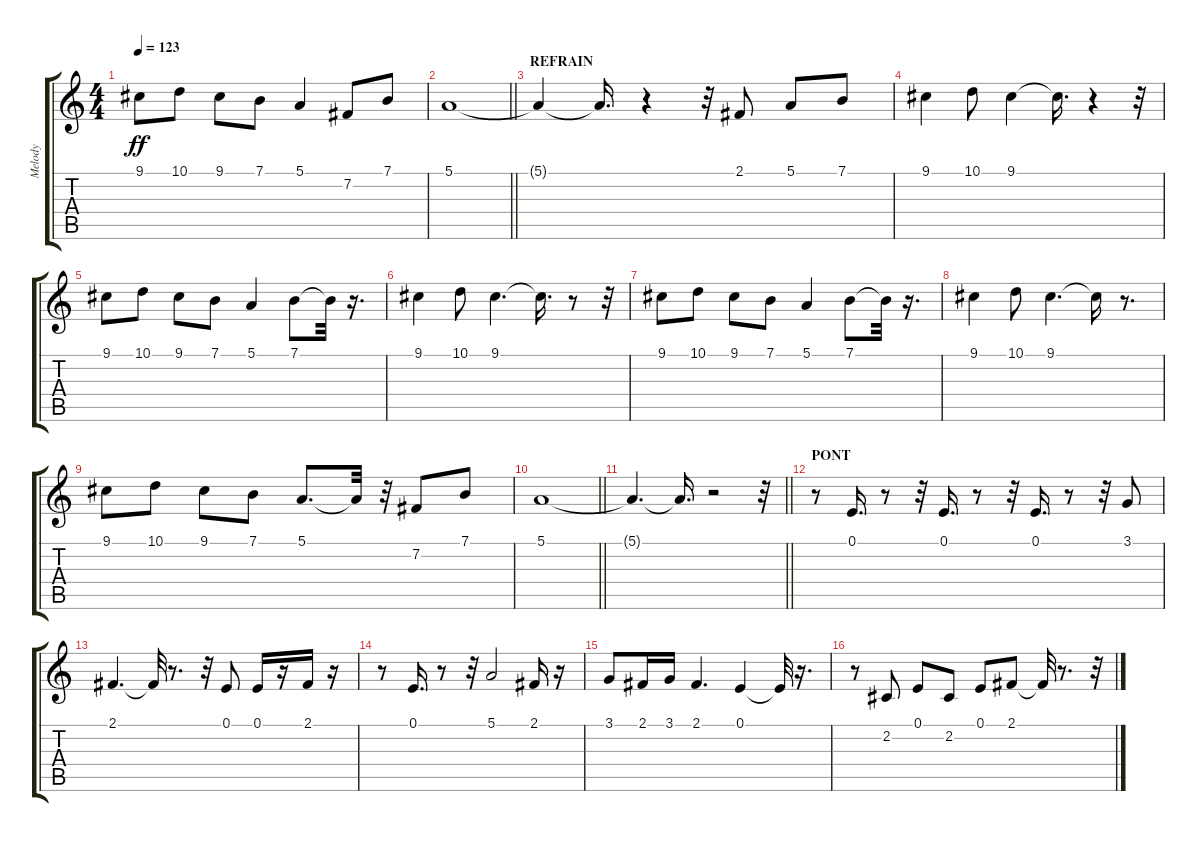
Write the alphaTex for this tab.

\track ("Melody" "Melody") {instrument acousticgrandpiano}
\staff {score tabs}
\tuning (E4 B3 G3 D3 A2 E2) {hide}
\ts (4 4)
\tempo 123
\clef g2
\ks c
9.1.8{dy ff} 10.1.8 9.1.8 7.1.8 5.1.4 7.2.8 7.1.8 |
\barLineRight lightlight
5.1.1 |
\section ("" "REFRAIN")
5.1{t}.4 5.1{t}.16{d} r.4 r.32 2.1.8 5.1.8 7.1.8 |
9.1.4 10.1.8 9.1.4 9.1{t}.16{d} r.4 r.32 |
9.1.8 10.1.8 9.1.8 7.1.8 5.1.4 7.1.8 7.1{t}.32 r.16{d} |
9.1.4 10.1.8 9.1.4{d} 9.1{t}.16{d} r.8 r.32 |
9.1.8 10.1.8 9.1.8 7.1.8 5.1.4 7.1.8 7.1{t}.32 r.16{d} |
9.1.4 10.1.8 9.1.4{d} 9.1{t}.16 r.8{d} |
9.1.8 10.1.8 9.1.8 7.1.8 5.1.8{d} 5.1{t}.32 r.32 7.2.8 7.1.8 |
\barLineRight lightlight
5.1.1 |
\barLineRight lightlight
5.1{t}.4{d} 5.1{t}.16{d} r.2 r.32 |
\section ("" "PONT")
r.8 0.1.16{d} r.8 r.32 0.1.16{d} r.8 r.32 0.1.16{d} r.8 r.32 3.1.8 |
2.1.4{d} 2.1{t}.32 r.8{d} r.32 0.1.8 0.1.16 r.16 2.1.16 r.16 |
r.8 0.1.16{d} r.8 r.32 5.1.2 2.1.16 r.16 |
3.1.8 2.1.16 3.1.16 2.1.4{d} 0.1.4 0.1{t}.32 r.16{d} |
r.8 2.2.8 0.1.8 2.2.8 0.1.8 2.1.8 2.1{t}.32 r.8{d} r.32
